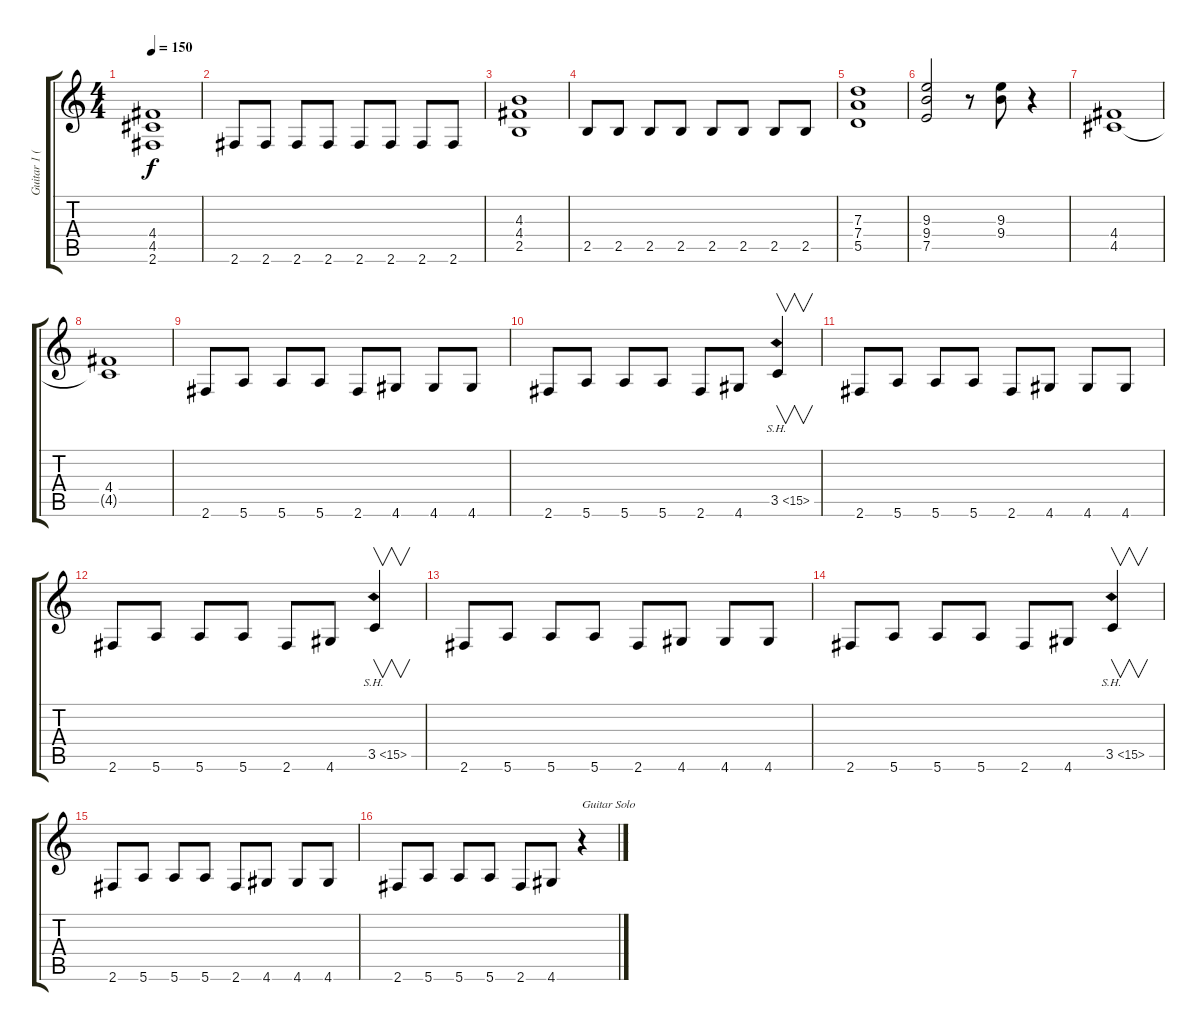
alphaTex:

\track ("Guitar 1 (Saboter)" "Guitar 1 (") {instrument distortionguitar}
\staff {score tabs}
\tuning (E4 B3 G3 D3 A2 E2) {hide}
\ts (4 4)
\tempo 150
\clef g2
\ks c
(4.4 4.5 2.6).1{dy f} |
2.6.8 2.6.8 2.6.8 2.6.8 2.6.8 2.6.8 2.6.8 2.6.8 |
(4.3 4.4 2.5).1 |
2.5.8 2.5.8 2.5.8 2.5.8 2.5.8 2.5.8 2.5.8 2.5.8 |
(7.3 7.4 5.5).1 |
(9.3 9.4 7.5).2 r.8 (9.3 9.4).8 r.4 |
(4.4 4.5).1 |
(4.4 4.5{t}).1 |
2.6.8 5.6.8 5.6.8 5.6.8 2.6.8 4.6.8 4.6.8 4.6.8 |
2.6.8 5.6.8 5.6.8 5.6.8 2.6.8 4.6.8 3.5{sh 12}.4{v} |
2.6.8 5.6.8 5.6.8 5.6.8 2.6.8 4.6.8 4.6.8 4.6.8 |
2.6.8 5.6.8 5.6.8 5.6.8 2.6.8 4.6.8 3.5{sh 12}.4{v} |
2.6.8 5.6.8 5.6.8 5.6.8 2.6.8 4.6.8 4.6.8 4.6.8 |
2.6.8 5.6.8 5.6.8 5.6.8 2.6.8 4.6.8 3.5{sh 12}.4{v} |
2.6.8 5.6.8 5.6.8 5.6.8 2.6.8 4.6.8 4.6.8 4.6.8 |
2.6.8 5.6.8 5.6.8 5.6.8 2.6.8 4.6.8 r.4{txt "Guitar Solo"}
